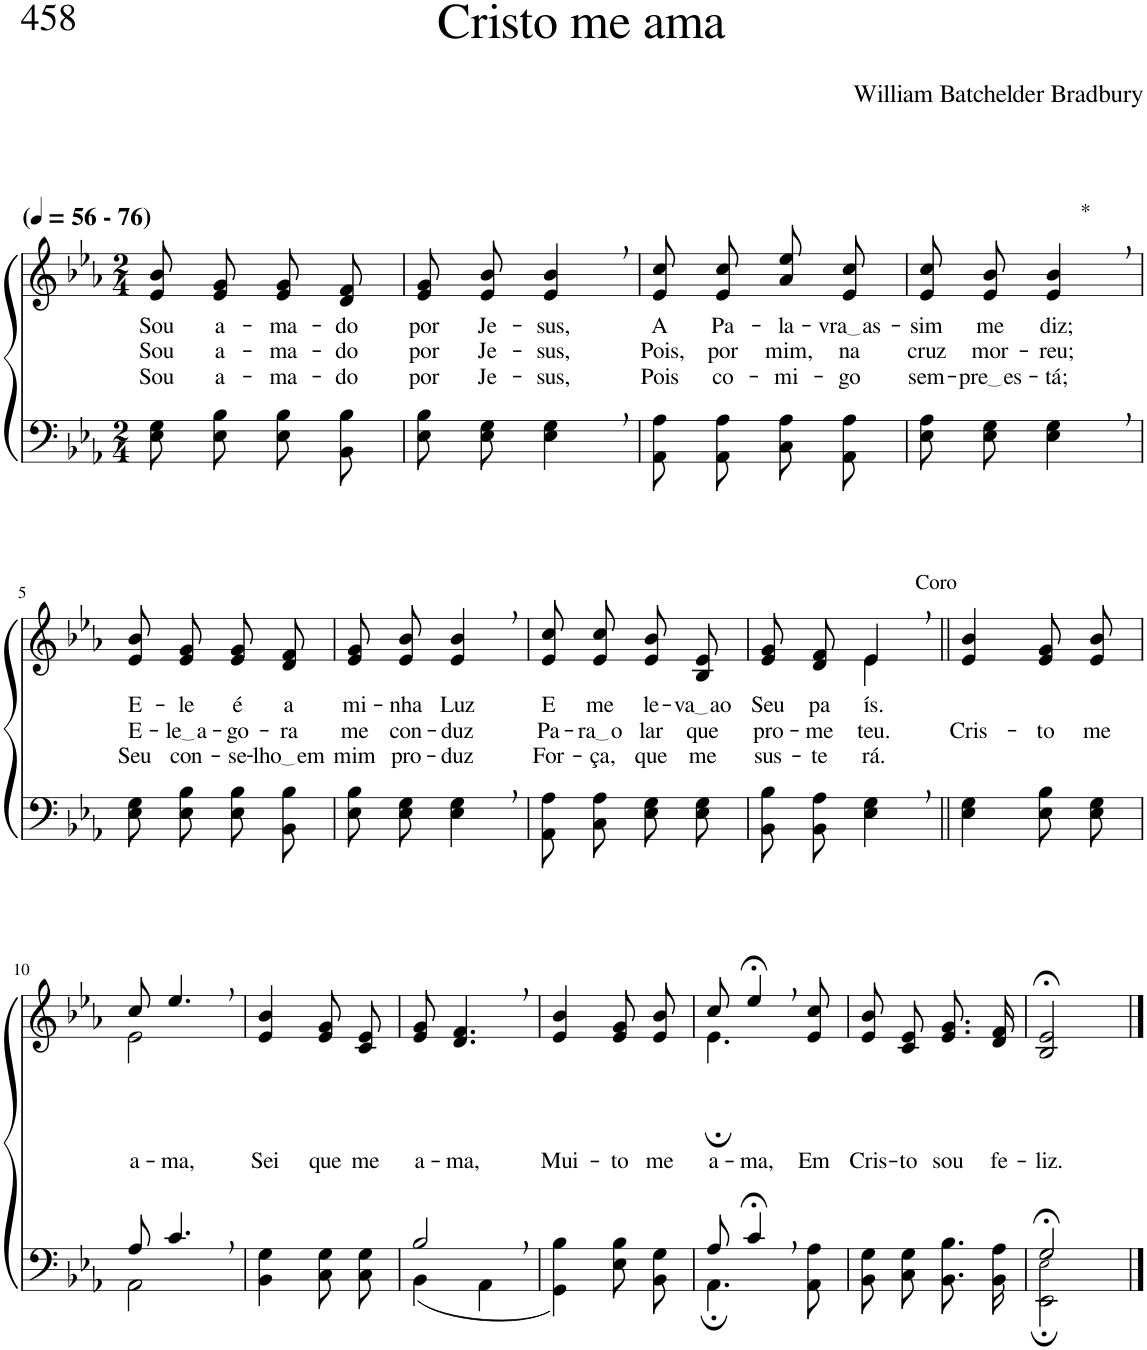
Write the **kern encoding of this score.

**kern	**kern	**text	**text	**text
*part2	*part1	*part1	*part1	*part1
*staff2	*staff1	*staff1	*staff1	*staff1
*I"Parte III e IV	*I"Parte I e II	*	*	*
*clefF4	*clefG2	*	*	*
*k[b-e-a-]	*k[b-e-a-]	*	*	*
*M2/4	*M2/4	*	*	*
*MM56	*MM56	*	*	*
=1	=1	=1	=1	=1
!	!LO:TX:a:B:t=(	!	!	!
!	!LO:TX:a:B:t=- 76)	!	!	!
!	!	!LO:LY:b	!LO:LY:b	!LO:LY:b
8E-\ 8G\L	8e-/ 8b-/L	Sou	Sou	Sou
!	!	!LO:LY:b	!LO:LY:b	!LO:LY:b
8E-\ 8B-\J	8e-/ 8g/J	a-	a-	a-
!	!	!LO:LY:b	!LO:LY:b	!LO:LY:b
8E-\ 8B-\L	8e-/ 8g/L	-ma-	-ma-	-ma-
!	!	!LO:LY:b	!LO:LY:b	!LO:LY:b
8BB-\ 8B-\J	8d/ 8f/J	-do	-do	-do
=2	=2	=2	=2	=2
!	!	!LO:LY:b	!LO:LY:b	!LO:LY:b
8E-\ 8B-\L	8e-/ 8g/L	por	por	por
!	!	!LO:LY:b	!LO:LY:b	!LO:LY:b
8E-\ 8G\J	8e-/ 8b-/J	Je-	Je-	Je-
!	!	!LO:LY:b	!LO:LY:b	!LO:LY:b
4E-\, 4G\,	4e-/, 4b-/,	-sus,	-sus,	-sus,
=3	=3	=3	=3	=3
!	!	!LO:LY:b	!LO:LY:b	!LO:LY:b
8AA-\ 8A-\L	8e-/ 8cc/L	A	Pois,	Pois
!	!	!LO:LY:b	!LO:LY:b	!LO:LY:b
8AA-\ 8A-\J	8e-/ 8cc/J	Pa-	por	co-
!	!	!LO:LY:b	!LO:LY:b	!LO:LY:b
8C\ 8A-\L	8a-\ 8ee-\L	-la-	mim,	-mi-
!	!	!LO:LY:b	!LO:LY:b	!LO:LY:b
8AA-\ 8A-\J	8e-\ 8cc\J	vra as	na	-go
=4	=4	=4	=4	=4
!	!	!LO:LY:b	!LO:LY:b	!LO:LY:b
8E-\ 8A-\L	8e-/ 8cc/L	-sim	cruz	sem-
!	!	!LO:LY:b	!LO:LY:b	!LO:LY:b
8E-\ 8G\J	8e-/ 8b-/J	me	mor-	pre es
!	!LO:TX:a:t=*	!	!	!
!	!	!LO:LY:b	!LO:LY:b	!LO:LY:b
4E-\, 4G\,	4e-/, 4b-/,	diz;	-reu;	-tá;
!!LO:LB:g=z
=5	=5	=5	=5	=5
!	!	!LO:LY:b	!LO:LY:b	!LO:LY:b
8E-\ 8G\L	8e-/ 8b-/L	E-	E-	Seu
!	!	!LO:LY:b	!LO:LY:b	!LO:LY:b
8E-\ 8B-\J	8e-/ 8g/J	-le	le a	con-
!	!	!LO:LY:b	!LO:LY:b	!LO:LY:b
8E-\ 8B-\L	8e-/ 8g/L	é	-go-	-se-
!	!	!LO:LY:b	!LO:LY:b	!LO:LY:b
8BB-\ 8B-\J	8d/ 8f/J	a	-ra	lho em
=6	=6	=6	=6	=6
!	!	!LO:LY:b	!LO:LY:b	!LO:LY:b
8E-\ 8B-\L	8e-/ 8g/L	mi-	me	mim
!	!	!LO:LY:b	!LO:LY:b	!LO:LY:b
8E-\ 8G\J	8e-/ 8b-/J	-nha	con-	pro-
!	!	!LO:LY:b	!LO:LY:b	!LO:LY:b
4E-\, 4G\,	4e-/, 4b-/,	Luz	-duz	-duz
=7	=7	=7	=7	=7
!	!	!LO:LY:b	!LO:LY:b	!LO:LY:b
8AA-\ 8A-\L	8e-/ 8cc/L	E	Pa-	For-
!	!	!LO:LY:b	!LO:LY:b	!LO:LY:b
8C\ 8A-\J	8e-/ 8cc/J	me	ra o	-ça,
!	!	!LO:LY:b	!LO:LY:b	!LO:LY:b
8E-\ 8G\L	8e-/ 8b-/L	le-	lar	que
!	!	!LO:LY:b	!LO:LY:b	!LO:LY:b
8E-\ 8G\J	8B-/ 8e-/J	va ao	que	me
=8	=8	=8	=8	=8
!	!	!LO:LY:b	!LO:LY:b	!LO:LY:b
*	*^	*	*	*
8BB-\ 8B-\L	8e-/ 8g/L	4ryy	Seu	pro-	sus-
!	!	!	!LO:LY:b	!LO:LY:b	!LO:LY:b
8BB-\ 8A-\J	8d/ 8f/J	.	pa-	-me-	-te-
!	!LO:TX:a:t=Coro	!	!	!	!
!	!	!	!LO:LY:b	!LO:LY:b	!LO:LY:b
4E-\, 4G\,	4e-,/	4e-\	-ís.	-teu.	-rá.
=9||	=9||	=9||	=9||	=9||	=9||
!	!	!	!	!LO:LY:b	!
*	*v	*v	*	*	*
4E-\ 4G\	4e-/ 4b-/	.	Cris-	.
!	!	!	!LO:LY:b	!
8E-\ 8B-\L	8e-/ 8g/L	.	-to	.
!	!	!	!LO:LY:b	!
8E-\ 8G\J	8e-/ 8b-/J	.	me	.
!!LO:LB:g=z
=10	=10	=10	=10	=10
*^	*^	*	*	*
!	!	!	!	!LO:LY:b	!	!
8A-/	2AA-\	8cc/	2e-\	a-	.	.
!	!	!	!	!LO:LY:b	!	!
4.c,/	.	4.ee-,/	.	-ma,	.	.
*v	*v	*	*	*	*	*
*	*v	*v	*	*	*
=11	=11	=11	=11	=11
!	!	!LO:LY:b	!	!
4BB-\ 4G\	4e-/ 4b-/	Sei	.	.
!	!	!LO:LY:b	!	!
8C\ 8G\L	8e-/ 8g/L	que	.	.
!	!	!LO:LY:b	!	!
8C\ 8G\J	8c/ 8e-/J	me	.	.
=12	=12	=12	=12	=12
*^	*	*	*	*
!	!	!	!LO:LY:b	!	!
2B-,/	(4BB-\	8e-/ 8g/	a-	.	.
!	!	!	!LO:LY:b	!	!
.	.	4.d/, 4.f/,	-ma,	.	.
.	4AA-\	.	.	.	.
=13	=13	=13	=13	=13	=13
!	!	!	!LO:LY:b	!	!
*v	*v	*	*	*	*
4GG\ 4B-\)	4e-/ 4b-/	Mui-	.	.
!	!	!LO:LY:b	!	!
8E-\ 8B-\L	8e-/ 8g/L	-to	.	.
!	!	!LO:LY:b	!	!
8BB-\ 8G\J	8e-/ 8b-/J	me	.	.
=14	=14	=14	=14	=14
*^	*^	*	*	*
!	!	!	!	!LO:LY:b	!	!
8A-/	4.AA-;\	8cc/	4.e-;\	a-	.	.
!	!	!	!	!LO:LY:b	!	!
4c;<,/	.	4ee-;<,/	.	-ma,	.	.
!	!	!	!	!LO:LY:b	!	!
8ryy	8AA-\ 8A-\	8e-/ 8cc/	8ryy	Em	.	.
=15	=15	=15	=15	=15	=15	=15
!	!	!	!	!LO:LY:b	!	!
*v	*v	*	*	*	*	*
*	*v	*v	*	*	*
8BB-\ 8G\L	8e-/ 8b-/L	Cris-	.	.
!	!	!LO:LY:b	!	!
8C\ 8G\J	8c/ 8e-/J	-to	.	.
!	!	!LO:LY:b	!	!
8.BB-\ 8.B-\L	8.e-/ 8.g/L	sou	.	.
!	!	!LO:LY:b	!	!
16BB-\ 16A-\Jk	16d/ 16f/Jk	fe-	.	.
=16	=16	=16	=16	=16
*^	*	*	*	*
!	!	!	!LO:LY:b	!	!
2G;</	2EE-\; 2E-!\;	2B-/;< 2e-/;<	-liz.	.	.
*v	*v	*	*	*	*
==	==	==	==	==
*-	*-	*-	*-	*-
